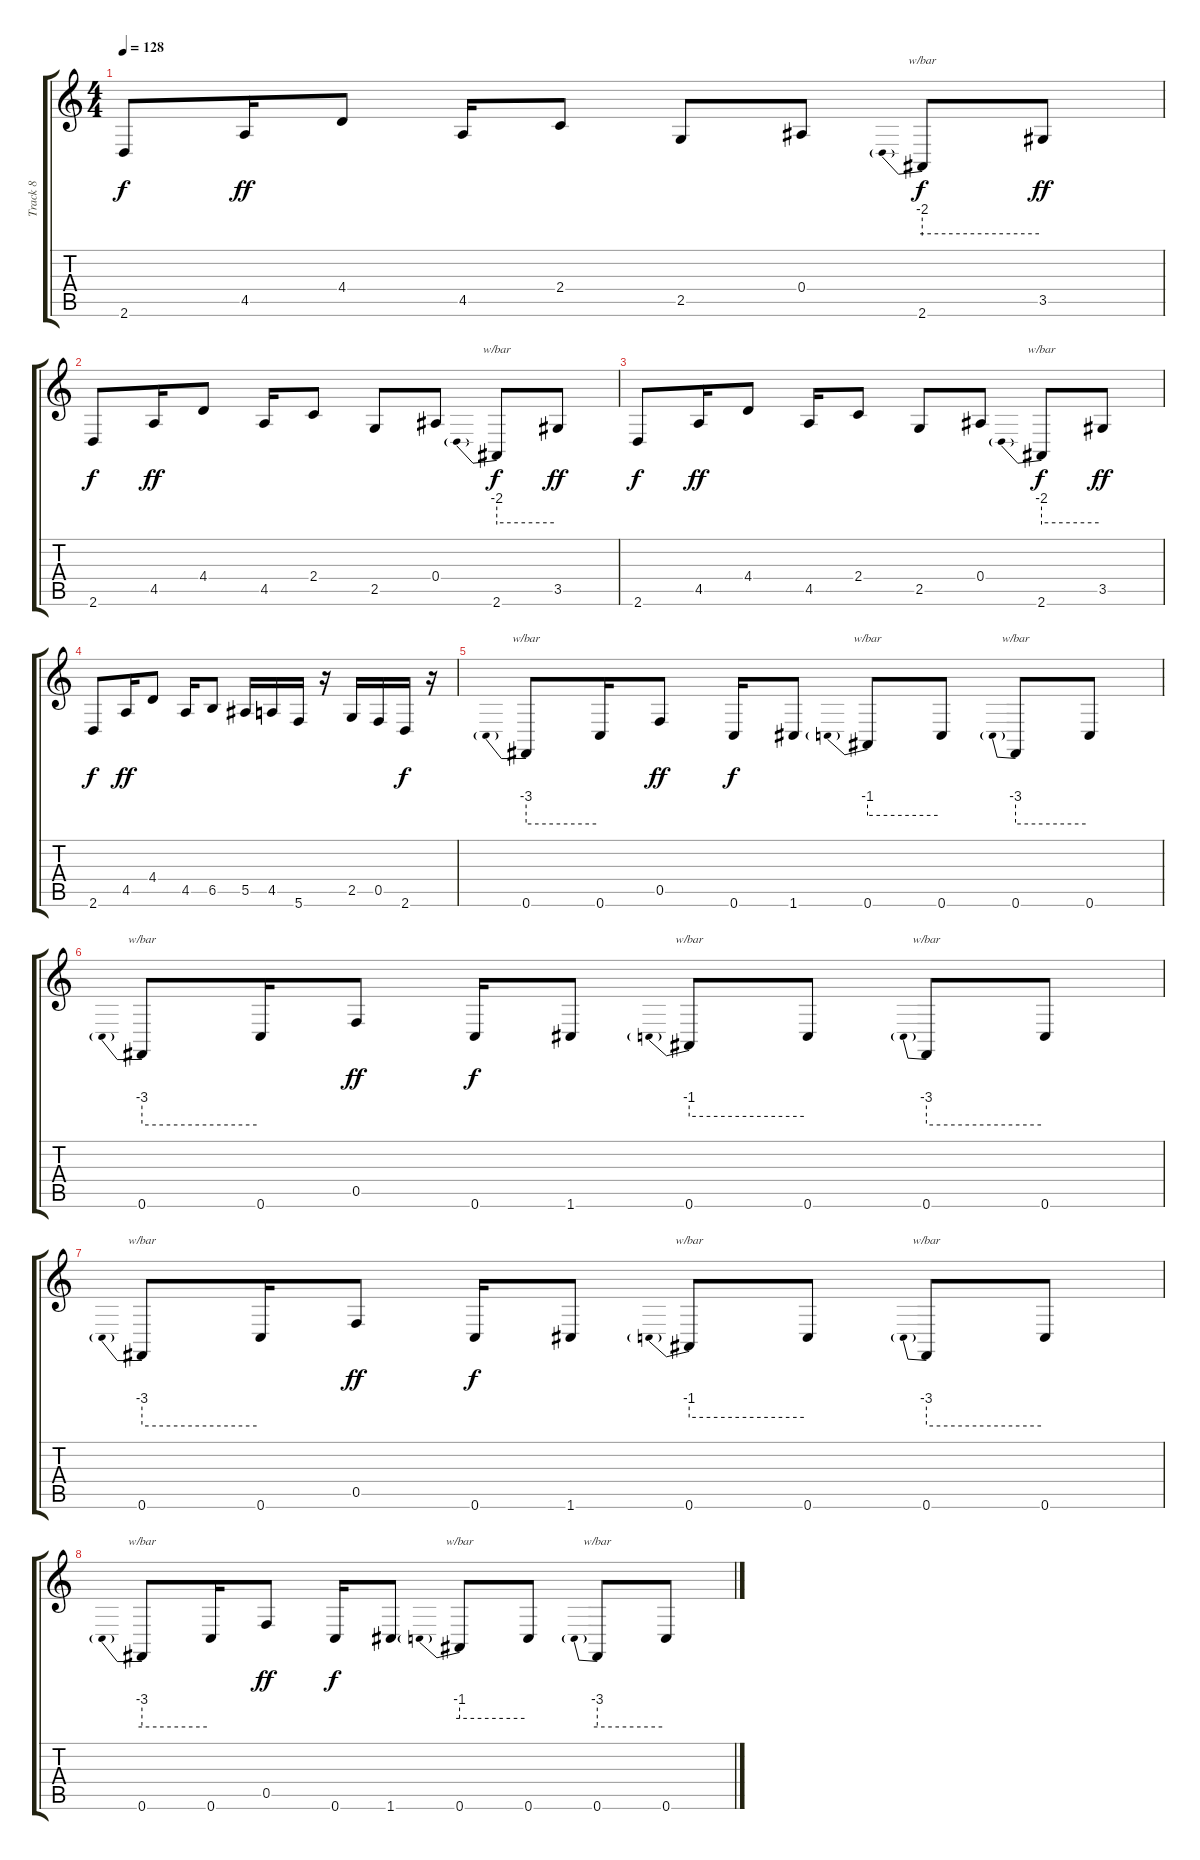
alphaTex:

\track ("Track 8" "Track 8") {instrument electricbassfinger}
\staff {score tabs}
\tuning (C4 G3 Eb3 Bb2 F2 C2) {hide}
\ts (4 4)
\tempo 128
\clef g2
\ks c
2.6.8{dy f} 4.5.16{dy ff} 4.4.8 4.5.16 2.4.8 2.5.8 0.4.8 2.6.8{tbe (predive default 0 -8 60 -8) dy f} 3.5.8{dy ff} |
2.6.8{dy f} 4.5.16{dy ff} 4.4.8 4.5.16 2.4.8 2.5.8 0.4.8 2.6.8{tbe (predive default 0 -8 60 -8) dy f} 3.5.8{dy ff} |
2.6.8{dy f} 4.5.16{dy ff} 4.4.8 4.5.16 2.4.8 2.5.8 0.4.8 2.6.8{tbe (predive default 0 -8 60 -8) dy f} 3.5.8{dy ff} |
2.6.8{dy f} 4.5.16{dy ff} 4.4.8 4.5.16 6.5.8 5.5.16 4.5.16 5.6.16 r.16 2.5.16 0.5.16 2.6.16{dy f} r.16 |
0.6.8{tbe (predive default 0 -12 60 -12)} 0.6.16 0.5.8{dy ff} 0.6.16{dy f} 1.6.8 0.6.8{tbe (predive default 0 -4 60 -4)} 0.6.8 0.6.8{tbe (predive default 0 -12 60 -12)} 0.6.8 |
0.6.8{tbe (predive default 0 -12 60 -12)} 0.6.16 0.5.8{dy ff} 0.6.16{dy f} 1.6.8 0.6.8{tbe (predive default 0 -4 60 -4)} 0.6.8 0.6.8{tbe (predive default 0 -12 60 -12)} 0.6.8 |
0.6.8{tbe (predive default 0 -12 60 -12)} 0.6.16 0.5.8{dy ff} 0.6.16{dy f} 1.6.8 0.6.8{tbe (predive default 0 -4 60 -4)} 0.6.8 0.6.8{tbe (predive default 0 -12 60 -12)} 0.6.8 |
0.6.8{tbe (predive default 0 -12 60 -12)} 0.6.16 0.5.8{dy ff} 0.6.16{dy f} 1.6.8 0.6.8{tbe (predive default 0 -4 60 -4)} 0.6.8 0.6.8{tbe (predive default 0 -12 60 -12)} 0.6.8
